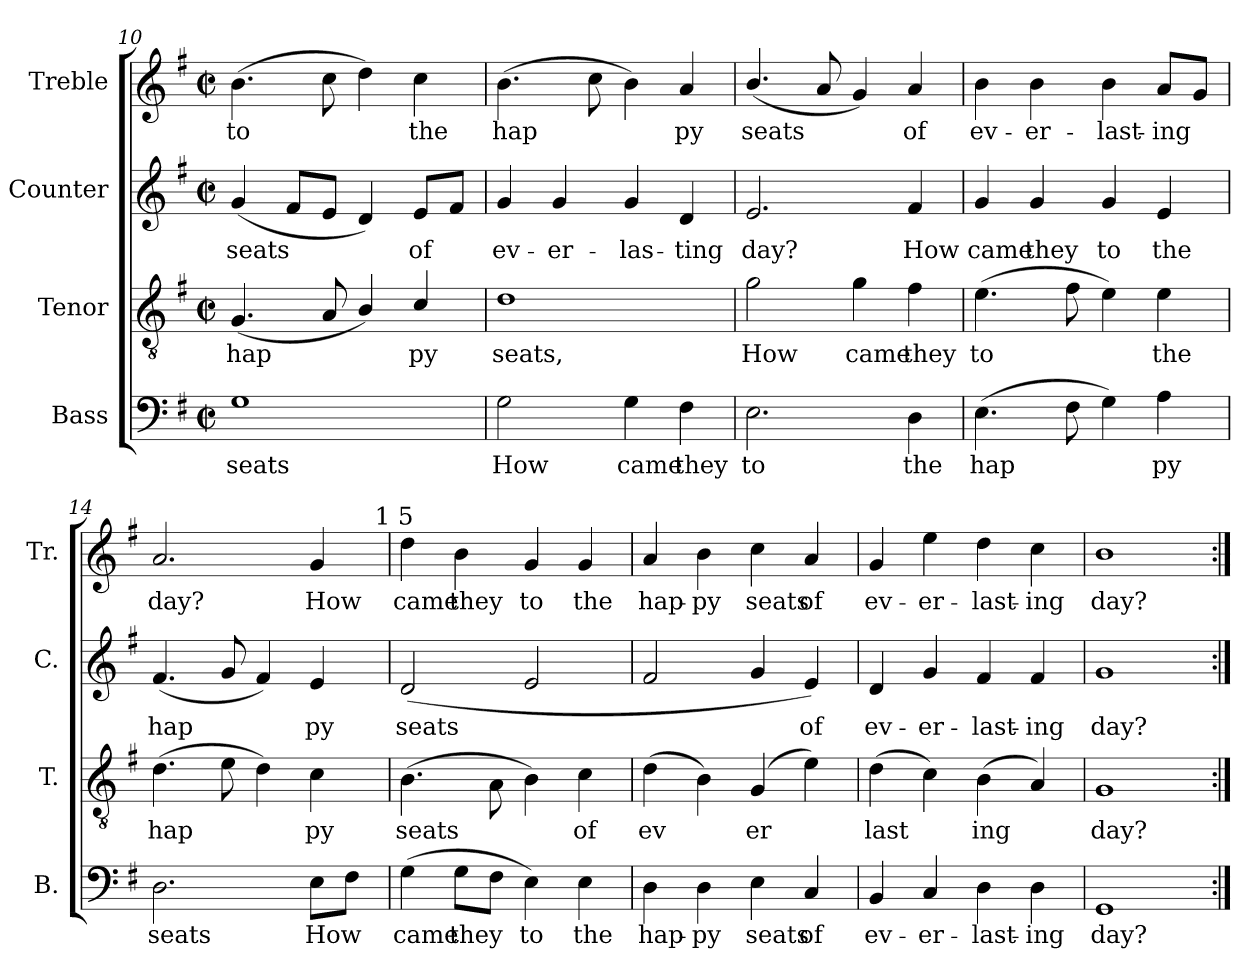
**kern	**text	**kern	**text	**kern	**text	**kern	**text
*part4	*part4	*part3	*part3	*part2	*part2	*part1	*part1
*staff4	*staff4	*staff3	*staff3	*staff2	*staff2	*staff1	*staff1
*I"Bass	*	*I"Tenor	*	*I"Counter	*	*I"Treble	*
*I'B.	*	*I'T.	*	*I'C.	*	*I'Tr.	*
*clefF4	*	*clefGv2	*	*clefG2	*	*clefG2	*
*k[f#]	*	*k[f#]	*	*k[f#]	*	*k[f#]	*
*G:	*	*G:	*	*G:	*	*G:	*
*M2/2	*	*M2/2	*	*M2/2	*	*M2/2	*
*met(c|)	*	*met(c|)	*	*met(c|)	*	*met(c|)	*
=10	=10	=10	=10	=10	=10	=10	=10
!	!LO:LY:b:cj	!	!LO:LY:b	!	!LO:LY:b	!	!LO:LY:b
1G	seats	(<4.G/	hap-	(<4g/	seats	(>4.b\	to
!	!	!	!	!	!LO:LY:b	!	!
.	.	.	.	8f#/L	.	.	.
!	!	!	!LO:LY:b	!	!LO:LY:b	!	!LO:LY:b
.	.	8A/	--	8e/J	.	8cc\	.
!	!	!	!LO:LY:b	!	!LO:LY:b	!	!LO:LY:b
.	.	4B/)	--	4d/)	.	4dd\)	.
!	!	!	!LO:LY:b	!	!LO:LY:b	!	!LO:LY:b
.	.	4c/	-py	8e/L	of	4cc\	the
!	!	!	!	!	!LO:LY:b	!	!
.	.	.	.	8f#/J	.	.	.
=11	=11	=11	=11	=11	=11	=11	=11
!	!LO:LY:b:cj	!	!LO:LY:b	!	!LO:LY:b	!	!LO:LY:b
2G\	How	1d	seats,	4g/	ev-	(>4.b\	hap-
!	!	!	!	!	!LO:LY:b	!	!
.	.	.	.	4g/	-er-	.	.
!	!	!	!	!	!	!	!LO:LY:b
.	.	.	.	.	.	8cc\	--
!	!LO:LY:b:cj	!	!	!	!LO:LY:b	!	!LO:LY:b
4G\	came	.	.	4g/	-las-	4b\)	--
!	!LO:LY:b:cj	!	!	!	!LO:LY:b	!	!LO:LY:b
4F#\	they	.	.	4d/	-ting	4a/	-py
=12	=12	=12	=12	=12	=12	=12	=12
!	!LO:LY:b:cj	!	!LO:LY:b	!	!LO:LY:b	!	!LO:LY:b
2.E\	to	2g\	How	2.e/	day?	(<4.b/	seats
!	!	!	!	!	!	!	!LO:LY:b
.	.	.	.	.	.	8a/	.
!	!	!	!LO:LY:b	!	!	!	!LO:LY:b
.	.	4g\	came	.	.	4g/)	.
!	!LO:LY:b:cj	!	!LO:LY:b	!	!LO:LY:b	!	!LO:LY:b
4D\	the	4f#\	they	4f#/	How	4a/	of
!!LO:PB:g=z
=13	=13	=13	=13	=13	=13	=13	=13
!	!LO:LY:b:cj	!	!LO:LY:b	!	!LO:LY:b	!	!LO:LY:b
(>4.E\	hap-	(>4.e\	to	4g/	came	4b\	ev-
!	!	!	!	!	!LO:LY:b	!	!LO:LY:b
.	.	.	.	4g/	they	4b\	-er-
!	!LO:LY:b:cj	!	!LO:LY:b	!	!	!	!
8F#\	--	8f#\	.	.	.	.	.
!	!LO:LY:b:cj	!	!LO:LY:b	!	!LO:LY:b	!	!LO:LY:b
4G\)	--	4e\)	.	4g/	to	4b\	-last-
!	!LO:LY:b:cj	!	!LO:LY:b	!	!LO:LY:b	!	!LO:LY:b
4A\	-py	4e\	the	4e/	the	8a/L	-ing
!	!	!	!	!	!	!	!LO:LY:b
.	.	.	.	.	.	8g/J	.
=14	=14	=14	=14	=14	=14	=14	=14
!	!LO:LY:b:cj	!	!LO:LY:b	!	!LO:LY:b	!	!LO:LY:b
*	*	*	*	*	*	*^	*
2.D\	seats	(>4.d\	hap-	(<4.f#/	hap-	2.a/	2ryy	day?
!	!	!	!LO:LY:b	!	!LO:LY:b	!	!	!
.	.	8e\	--	8g/	--	.	.	.
!	!	!	!LO:LY:b	!	!LO:LY:b	!	!	!
.	.	4d\)	--	4f#/)	--	.	4...ryy	.
!	!LO:LY:b:cj	!	!LO:LY:b	!	!LO:LY:b	!	!	!LO:LY:b
8E\L	How	4c\	-py	4e/	-py	4g/	.	How
!	!LO:LY:b:cj	!	!	!	!	!	!	!
8F#\J	.	.	.	.	.	.	.	.
!	!	!	!	!	!	!	!LO:TX:a:t=1 5	!
.	.	.	.	.	.	.	32ryy	.
=15	=15	=15	=15	=15	=15	=15	=15	=15
!	!LO:LY:b:cj	!	!LO:LY:b	!	!LO:LY:b	!	!	!LO:LY:b
*	*	*	*	*	*	*v	*v	*
(>4G\	came	(>4.B\	seats	(<2d/	seats	4dd\	came
!	!LO:LY:b:cj	!	!	!	!	!	!LO:LY:b
8G\L	they	.	.	.	.	4b\	they
!	!LO:LY:b:cj	!	!LO:LY:b	!	!	!	!
8F#\J	.	8A\	.	.	.	.	.
!	!LO:LY:b:cj	!	!LO:LY:b	!	!LO:LY:b	!	!LO:LY:b
4E\)	to	4B\)	.	2e/	.	4g/	to
!	!LO:LY:b:cj	!	!LO:LY:b	!	!	!	!LO:LY:b
4E\	the	4c\	of	.	.	4g/	the
=16	=16	=16	=16	=16	=16	=16	=16
!	!LO:LY:b:cj	!	!LO:LY:b	!	!LO:LY:b	!	!LO:LY:b
4D\	hap-	(>4d\	ev-	2f#/	.	4a/	hap-
!	!LO:LY:b:cj	!	!LO:LY:b	!	!	!	!LO:LY:b
4D\	-py	4B\)	--	.	.	4b\	-py
!	!LO:LY:b:cj	!	!LO:LY:b	!	!LO:LY:b	!	!LO:LY:b
4E\	seats	(>4G/	-er-	4g/	.	4cc\	seats
!	!LO:LY:b:cj	!	!LO:LY:b	!	!LO:LY:b	!	!LO:LY:b
4C/	of	4e\)	--	4e/)	of	4a/	of
=17	=17	=17	=17	=17	=17	=17	=17
!	!LO:LY:b:cj	!	!LO:LY:b	!	!LO:LY:b	!	!LO:LY:b
4BB/	ev-	(>4d\	-last-	4d/	ev-	4g/	ev-
!	!LO:LY:b:cj	!	!LO:LY:b	!	!LO:LY:b	!	!LO:LY:b
4C/	-er-	4c\)	--	4g/	-er-	4ee\	-er-
!	!LO:LY:b:cj	!	!LO:LY:b	!	!LO:LY:b	!	!LO:LY:b
4D\	-last-	(>4B\	-ing	4f#/	-last-	4dd\	-last-
!	!LO:LY:b:cj	!	!LO:LY:b	!	!LO:LY:b	!	!LO:LY:b
4D\	-ing	4A/)	.	4f#/	-ing	4cc\	-ing
=18	=18	=18	=18	=18	=18	=18	=18
!	!LO:LY:b:cj	!	!LO:LY:b	!	!LO:LY:b	!	!LO:LY:b
1GG	day?	1G	day?	1g	day?	1b	day?
=:|!	=:|!	=:|!	=:|!	=:|!	=:|!	=:|!	=:|!
*-	*-	*-	*-	*-	*-	*-	*-
